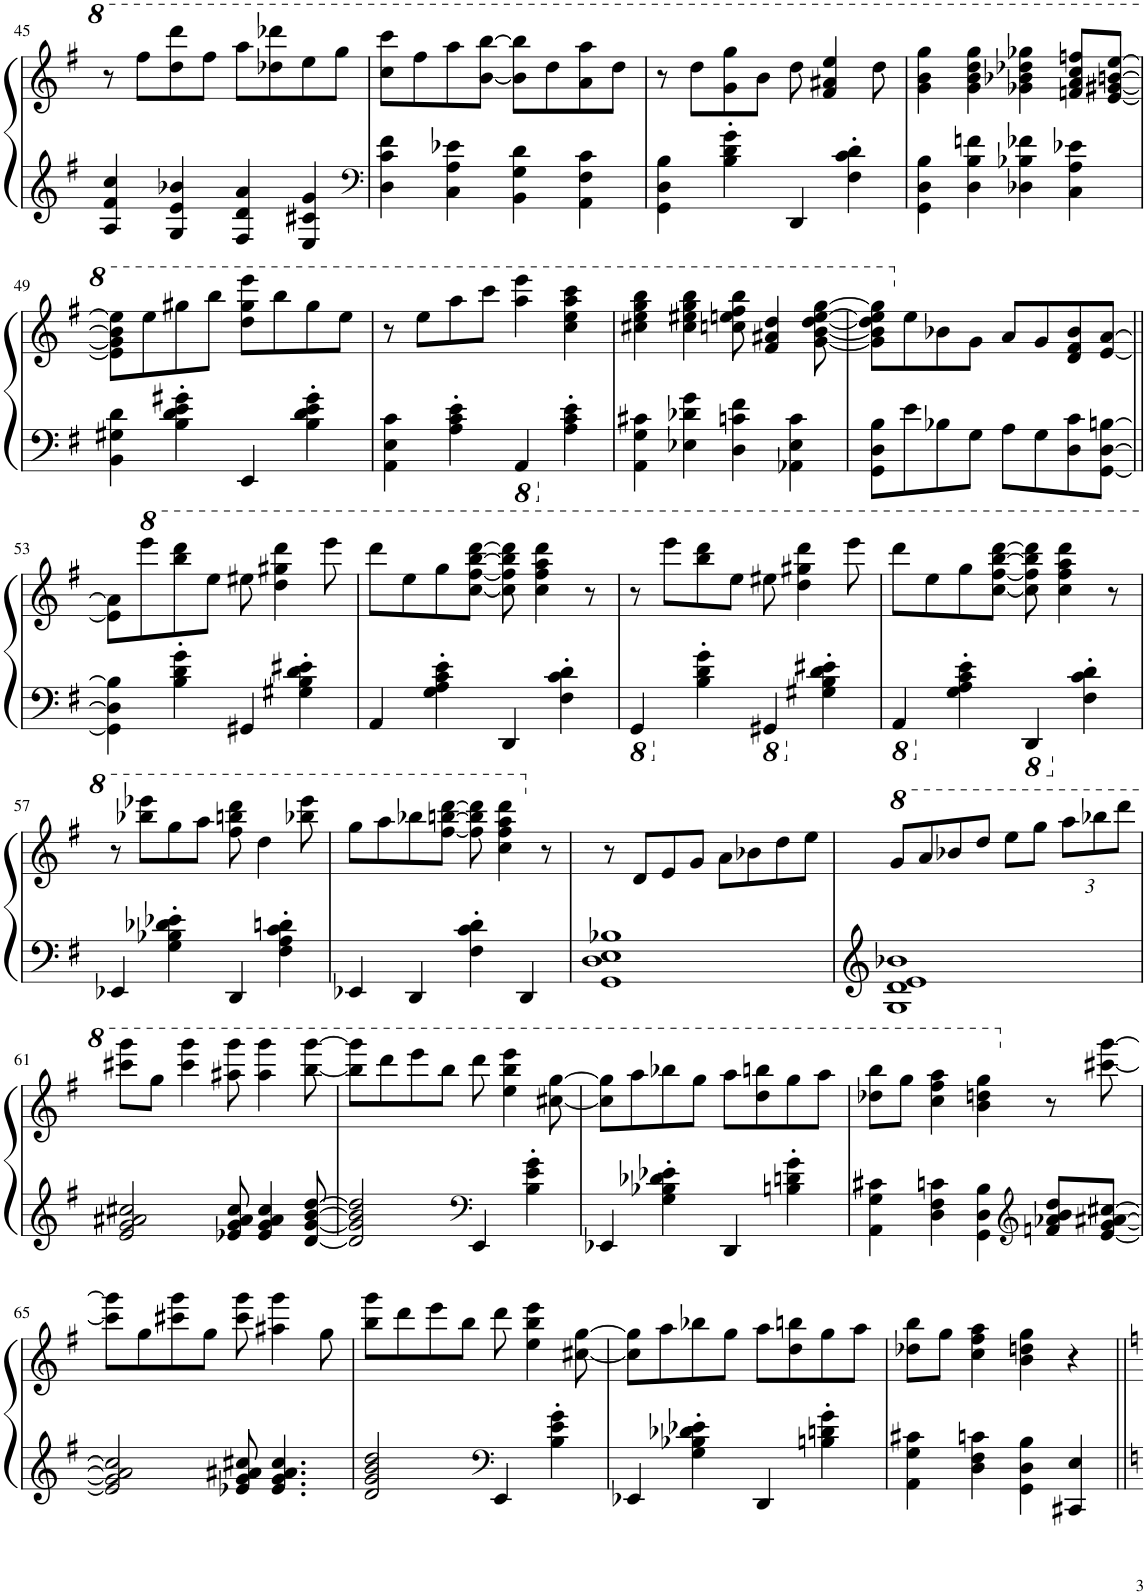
**kern	**kern
*part1	*part1
*staff2	*staff1
*I"Piano	*
*I'Pno.	*
!!LO:PB:g=z
*clefG2	*clefG2
*k[f#]	*k[f#]
*G:	*G:
*M4/4	*M4/4
*met(c)	*met(c)
=45	=45
4A/ 4f#/ 4cc/	8r
.	8fff#\L
4G/ 4e/ 4b-X/	8ddd\ 8dddd\
.	8fff#\J
4F#/ 4d/ 4a/	8aaa\L
.	8ddd-X\ 8dddd-X\
4E/ 4c#X/ 4g/	8eee\
.	8ggg\J
=46	=46
*clefF4	*
4D\ 4c\ 4f#\	8ccc\ 8cccc\L
.	8fff#\
4C\ 4A\ 4e-X\	8aaa\
.	[8bb\ [8bbb\J
4BB\ 4G\ 4d\	8bb\] 8bbb\]L
.	8ddd\
4AA\ 4F#\ 4c\	8aa\ 8aaa\
.	8ddd\J
=47	=47
4GG\ 4D\ 4B\	8r
.	8ddd\L
4B\' 4d\' 4g\'	8gg\ 8ggg\
.	8bb\J
4DD/	8ddd\
.	4ff#/ 4aa#X/ 4eee/
4F#\' 4c\' 4d\'	.
.	8ddd\
=48	=48
4GG\ 4D\ 4B\	4gg\ 4bb\ 4ggg\
4D\ 4B\ 4fn\	4gg\ 4bb\ 4ddd\ 4ggg\
4D-X\ 4B-X\ 4f-X\	4gg-X\ 4bb-X\ 4ddd-X\ 4ggg-X\
4C\ 4A\ 4e-X\	8ffn/ 8aa/ 8ccc/ 8fffn/L
.	[8ee/ [8gg#X/ [8bbn/ [8eee/J
!!LO:LB:g=z
=49	=49
4BB\ 4G#X\ 4d\	8ee\] 8gg#\] 8bb\] 8eee\]L
.	8eee\
4B\' 4d\' 4e\' 4g#X\'	8ggg#X\
.	8bbb\J
4EE/	8ddd\ 8ggg#\ 8eeee\L
.	8bbb\
4B\' 4d\' 4e\' 4g#\'	8ggg#\
.	8eee\J
=50	=50
4AA\ 4E\ 4c\	8r
.	8eee\L
4A\' 4c\' 4e\'	8aaa\
.	8cccc\J
*8ba	*
4AAA/	4aaa\ 4eeee\
*X8ba	*
4A\' 4c\' 4e\'	4ccc\ 4eee\ 4aaa\ 4cccc\
=51	=51
4AA\ 4G\ 4c#X\	4ccc#X\ 4eee\ 4ggg\ 4bbb\
4E-X\ 4d-X\ 4g\	4ccc#\ 4eee#X\ 4ggg\ 4bbb\
4D\ 4cn\ 4f#\	8cccn\ 8eeen\ 8fff#\ 8bbb\
.	4ff#/ 4aa#X/ 4ddd/
4AA-X\ 4E-\ 4c\	.
.	[8gg\ [8bb\ [8ddd\ [8eee\ [8ggg\
=52	=52
8GG\ 8D\ 8B\L	8gg\] 8bb\] 8ddd\] 8eee\] 8ggg\]L
8e\	8ee\
8B-X\	8b-X\
8G\J	8g\J
8A\L	8a/L
8G\	8g/
8D\ 8c\	8d/ 8f#/ 8b-/
[8GG\ [8D\ [8Bn\J	[8e/ [8a/J
!!LO:LB:g=z
=53||	=53||
4GG\] 4D\] 4B\]	8e\] 8a\]L
*	*8va
.	8eeee\
4B\' 4d\' 4g\'	8bbb\ 8dddd\
.	8eee\J
4GG#X/	8eee#X\
.	4ddd\ 4ggg#X\ 4dddd\
4G#X\' 4B\' 4d\' 4e#X\'	.
.	8eeee\
=54	=54
4AA/	8dddd\L
.	8eee\
4G\' 4A\' 4c\' 4e\'	8ggg\
.	[8ccc\ [8fff#\ [8bbb\ [8dddd\J
4DD/	8ccc\] 8fff#\] 8bbb\] 8dddd\]
.	4ccc\ 4fff#\ 4aaa\ 4dddd\
4F#\' 4c\' 4d\'	.
.	8r
=55	=55
*8ba	*
4GGG/	8r
.	8eeee\L
*X8ba	*
4B\' 4d\' 4g\'	8bbb\ 8dddd\
.	8eee\J
*8ba	*
4GGG#X/	8eee#X\
.	4ddd\ 4ggg#X\ 4dddd\
*X8ba	*
4G#X\' 4B\' 4d\' 4e#X\'	.
.	8eeee\
=56	=56
*8ba	*
4AAA/	8dddd\L
.	8eee\
*X8ba	*
4G\' 4A\' 4c\' 4e\'	8ggg\
.	[8ccc\ [8fff#\ [8bbb\ [8dddd\J
*8ba	*
4DDD/	8ccc\] 8fff#\] 8bbb\] 8dddd\]
.	4ccc\ 4fff#\ 4aaa\ 4dddd\
*X8ba	*
4F#\' 4c\' 4d\'	.
.	8r
!!LO:LB:g=z
=57	=57
4EE-X/	8r
.	8bbb-X\ 8eeee-X\L
4G\' 4B-X\' 4d-X\' 4e-X\'	8ggg\
.	8aaa\J
4DD/	8fff#\ 8bbbn\ 8dddd\
.	4ddd\
4F#\' 4A\' 4c\' 4dn\'	.
.	8bbb-X\ 8eeee-\
=58	=58
4EE-X/	8ggg\L
.	8aaa\
4DD/	8bbb-X\
.	[8fff#\ [8bbbn\ [8dddd\J
4F#\' 4c\' 4d\'	8fff#\] 8bbb\] 8dddd\]
.	4ccc\ 4fff#\ 4aaa\ 4dddd\
4DD/	.
*	*X8va
.	8r
=59	=59
1GG 1D 1E 1B-X	8r
.	8d/L
.	8e/
.	8g/J
.	8a\L
.	8b-X\
.	8dd\
.	8ee\J
=60	=60
*	*8va
1G 1d 1e 1b-X	8gg/L
.	8aa/
.	8bb-X/
.	8ddd/J
.	8eee\L
.	8ggg\J
*	*Xbrackettup
.	12aaa\L
.	12bbb-X\
.	12dddd\J
!!LO:LB:g=z
=61	=61
2e/ 2g/ 2a#X/ 2cc#X/	8cccc#X\ 8gggg\L
.	8ggg\J
.	4cccc#\ 4gggg\
8e-X/ 8g/ 8a#/ 8cc#/	8aaa#X\ 8gggg\
4e-/ 4g/ 4a#/ 4cc#/	4aaa#\ 4gggg\
[8d/ [8g/ [8b/ [8dd/	[8bbb\ [8gggg\
=62	=62
2d/] 2g/] 2b/] 2dd/]	8bbb\] 8gggg\]L
.	8dddd\
.	8eeee\
.	8bbb\J
*clefF4	*
4EE/	8dddd\
.	4eee\ 4bbb\ 4eeee\
4B\' 4e\' 4g\'	.
.	[8ccc#X\ [8ggg\
=63	=63
4EE-X/	8ccc#\] 8ggg\]L
.	8aaa\
4G\' 4B-X\' 4d-X\' 4e-X\'	8bbb-X\
.	8ggg\J
4DD/	8aaa\L
.	8ddd\ 8bbbn\
4Bn\' 4dn\' 4g\'	8ggg\
.	8aaa\J
=64	=64
4AA\ 4G\ 4c#X\	8ddd-X\ 8bbb\L
.	8ggg\J
4D\ 4F#\ 4cn\	4ccc\ 4fff#\ 4aaa\
4GG\ 4D\ 4B\	4bb\ 4dddn\ 4ggg\
*clefG2	*
*	*X8va
8fn/ 8a-X/ 8b/ 8dd/L	8r
[8e/ [8g/ [8a#X/ [8cc#X/J	[8ccc#X\ [8ggg\
!!LO:LB:g=z
=65	=65
2e/] 2g/] 2a#/] 2cc#/]	8ccc#\] 8ggg\]L
.	8gg\
.	8ccc#X\ 8ggg\
.	8gg\J
8e-X/ 8g/ 8a#X/ 8cc#X/	8ccc#\ 8ggg\
4.e-/ 4.g/ 4.a#/ 4.cc#/	4aa#X\ 4ggg\
.	8gg\
=66	=66
2d/ 2g/ 2b/ 2dd/	8bb\ 8ggg\L
.	8ddd\
.	8eee\
.	8bb\J
*clefF4	*
4EE/	8ddd\
.	4ee\ 4bb\ 4eee\
4B\' 4e\' 4g\'	.
.	[8cc#X\ [8gg\
=67	=67
4EE-X/	8cc#\] 8gg\]L
.	8aa\
4G\' 4B-X\' 4d-X\' 4e-X\'	8bb-X\
.	8gg\J
4DD/	8aa\L
.	8dd\ 8bbn\
4Bn\' 4dn\' 4g\'	8gg\
.	8aa\J
=68	=68
4AA\ 4G\ 4c#X\	8dd-X\ 8bb\L
.	8gg\J
4D\ 4F#\ 4cn\	4cc\ 4ff#\ 4aa\
4GG\ 4D\ 4B\	4b\ 4ddn\ 4gg\
4CC#X/ 4E/	4r
=||	=||
*-	*-
